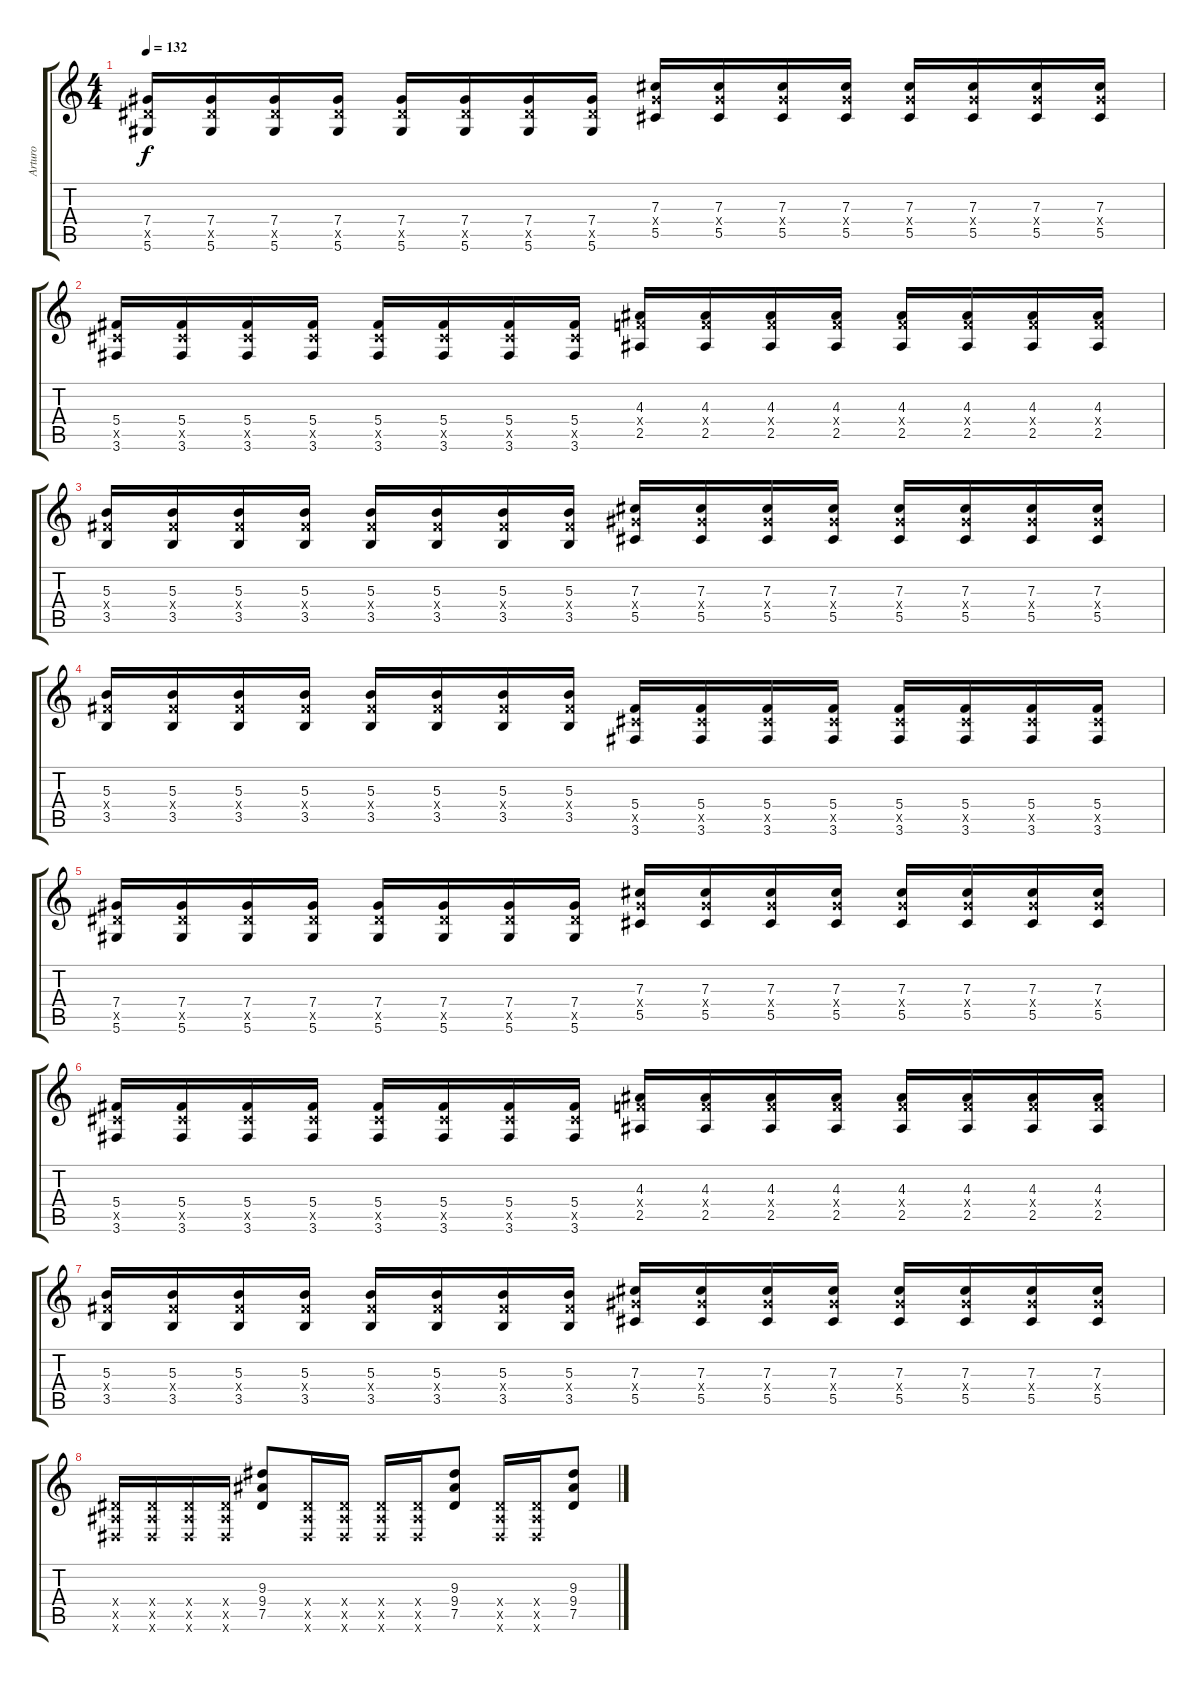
\track ("Arturo" "Arturo") {instrument distortionguitar}
\staff {score tabs}
\tuning (Eb4 Bb3 Gb3 Db3 Ab2 Eb2) {hide}
\ts (4 4)
\tempo 132
\clef g2
\ks c
(7.4 7.5{x} 5.6).16{dy f} (7.4 7.5{x} 5.6).16 (7.4 7.5{x} 5.6).16 (7.4 7.5{x} 5.6).16 (7.4 7.5{x} 5.6).16 (7.4 7.5{x} 5.6).16 (7.4 7.5{x} 5.6).16 (7.4 7.5{x} 5.6).16 (7.3 7.4{x} 5.5).16 (7.3 7.4{x} 5.5).16 (7.3 7.4{x} 5.5).16 (7.3 7.4{x} 5.5).16 (7.3 7.4{x} 5.5).16 (7.3 7.4{x} 5.5).16 (7.3 7.4{x} 5.5).16 (7.3 7.4{x} 5.5).16 |
(5.4 5.5{x} 3.6).16{volume 10} (5.4 5.5{x} 3.6).16 (5.4 5.5{x} 3.6).16 (5.4 5.5{x} 3.6).16 (5.4 5.5{x} 3.6).16 (5.4 5.5{x} 3.6).16 (5.4 5.5{x} 3.6).16 (5.4 5.5{x} 3.6).16 (4.3 4.4{x} 2.5).16 (4.3 4.4{x} 2.5).16 (4.3 4.4{x} 2.5).16 (4.3 4.4{x} 2.5).16 (4.3 4.4{x} 2.5).16 (4.3 4.4{x} 2.5).16 (4.3 4.4{x} 2.5).16 (4.3 4.4{x} 2.5).16 |
(5.3 5.4{x} 3.5).16 (5.3 5.4{x} 3.5).16 (5.3 5.4{x} 3.5).16 (5.3 5.4{x} 3.5).16 (5.3 5.4{x} 3.5).16 (5.3 5.4{x} 3.5).16 (5.3 5.4{x} 3.5).16 (5.3 5.4{x} 3.5).16 (7.3 7.4{x} 5.5).16 (7.3 7.4{x} 5.5).16 (7.3 7.4{x} 5.5).16 (7.3 7.4{x} 5.5).16 (7.3 7.4{x} 5.5).16 (7.3 7.4{x} 5.5).16 (7.3 7.4{x} 5.5).16 (7.3 7.4{x} 5.5).16 |
(5.3 5.4{x} 3.5).16 (5.3 5.4{x} 3.5).16 (5.3 5.4{x} 3.5).16 (5.3 5.4{x} 3.5).16 (5.3 5.4{x} 3.5).16 (5.3 5.4{x} 3.5).16 (5.3 5.4{x} 3.5).16 (5.3 5.4{x} 3.5).16 (5.4 5.5{x} 3.6).16{volume 10} (5.4 5.5{x} 3.6).16 (5.4 5.5{x} 3.6).16 (5.4 5.5{x} 3.6).16 (5.4 5.5{x} 3.6).16 (5.4 5.5{x} 3.6).16 (5.4 5.5{x} 3.6).16 (5.4 5.5{x} 3.6).16 |
(7.4 7.5{x} 5.6).16 (7.4 7.5{x} 5.6).16 (7.4 7.5{x} 5.6).16 (7.4 7.5{x} 5.6).16 (7.4 7.5{x} 5.6).16 (7.4 7.5{x} 5.6).16 (7.4 7.5{x} 5.6).16 (7.4 7.5{x} 5.6).16 (7.3 7.4{x} 5.5).16 (7.3 7.4{x} 5.5).16 (7.3 7.4{x} 5.5).16 (7.3 7.4{x} 5.5).16 (7.3 7.4{x} 5.5).16 (7.3 7.4{x} 5.5).16 (7.3 7.4{x} 5.5).16 (7.3 7.4{x} 5.5).16 |
(5.4 5.5{x} 3.6).16{volume 10} (5.4 5.5{x} 3.6).16 (5.4 5.5{x} 3.6).16 (5.4 5.5{x} 3.6).16 (5.4 5.5{x} 3.6).16 (5.4 5.5{x} 3.6).16 (5.4 5.5{x} 3.6).16 (5.4 5.5{x} 3.6).16 (4.3 4.4{x} 2.5).16 (4.3 4.4{x} 2.5).16 (4.3 4.4{x} 2.5).16 (4.3 4.4{x} 2.5).16 (4.3 4.4{x} 2.5).16 (4.3 4.4{x} 2.5).16 (4.3 4.4{x} 2.5).16 (4.3 4.4{x} 2.5).16 |
(5.3 5.4{x} 3.5).16 (5.3 5.4{x} 3.5).16 (5.3 5.4{x} 3.5).16 (5.3 5.4{x} 3.5).16 (5.3 5.4{x} 3.5).16 (5.3 5.4{x} 3.5).16 (5.3 5.4{x} 3.5).16 (5.3 5.4{x} 3.5).16 (7.3 7.4{x} 5.5).16 (7.3 7.4{x} 5.5).16 (7.3 7.4{x} 5.5).16 (7.3 7.4{x} 5.5).16 (7.3 7.4{x} 5.5).16 (7.3 7.4{x} 5.5).16 (7.3 7.4{x} 5.5).16 (7.3 7.4{x} 5.5).16 |
(2.4{x} 2.5{x} 0.6{x}).16 (2.4{x} 2.5{x} 0.6{x}).16 (2.4{x} 2.5{x} 0.6{x}).16 (2.4{x} 2.5{x} 0.6{x}).16 (9.3 9.4 7.5).8 (2.4{x} 2.5{x} 0.6{x}).16 (2.4{x} 2.5{x} 0.6{x}).16 (2.4{x} 2.5{x} 0.6{x}).16 (2.4{x} 2.5{x} 0.6{x}).16 (9.3 9.4 7.5).8 (2.4{x} 2.5{x} 0.6{x}).16 (2.4{x} 2.5{x} 0.6{x}).16 (9.3 9.4 7.5).8
